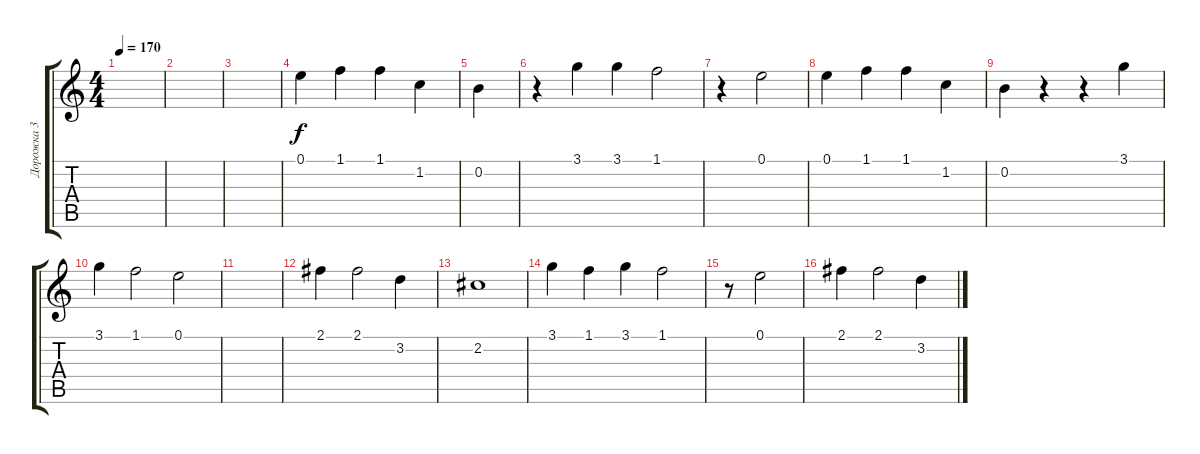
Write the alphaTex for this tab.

\track ("Дорожка 3" "Дорожка 3") {instrument acousticguitarsteel}
\staff {score tabs}
\tuning (E4 B3 G3 D3 A2 E2) {hide}
\ts (4 4)
\tempo 170
\clef g2
\ks c
|
|
|
0.1.4 1.1.4 1.1.4 1.2.4 |
0.2.4 |
r.4 3.1.4 3.1.4 1.1.2 |
r.4 0.1.2 |
0.1.4 1.1.4 1.1.4 1.2.4 |
0.2.4 r.4 r.4 3.1.4 |
3.1.4 1.1.2 0.1.2 |
|
2.1.4 2.1.2 3.2.4 |
2.2.1 |
3.1.4 1.1.4 3.1.4 1.1.2 |
r.8 0.1.2 |
2.1.4 2.1.2 3.2.4
